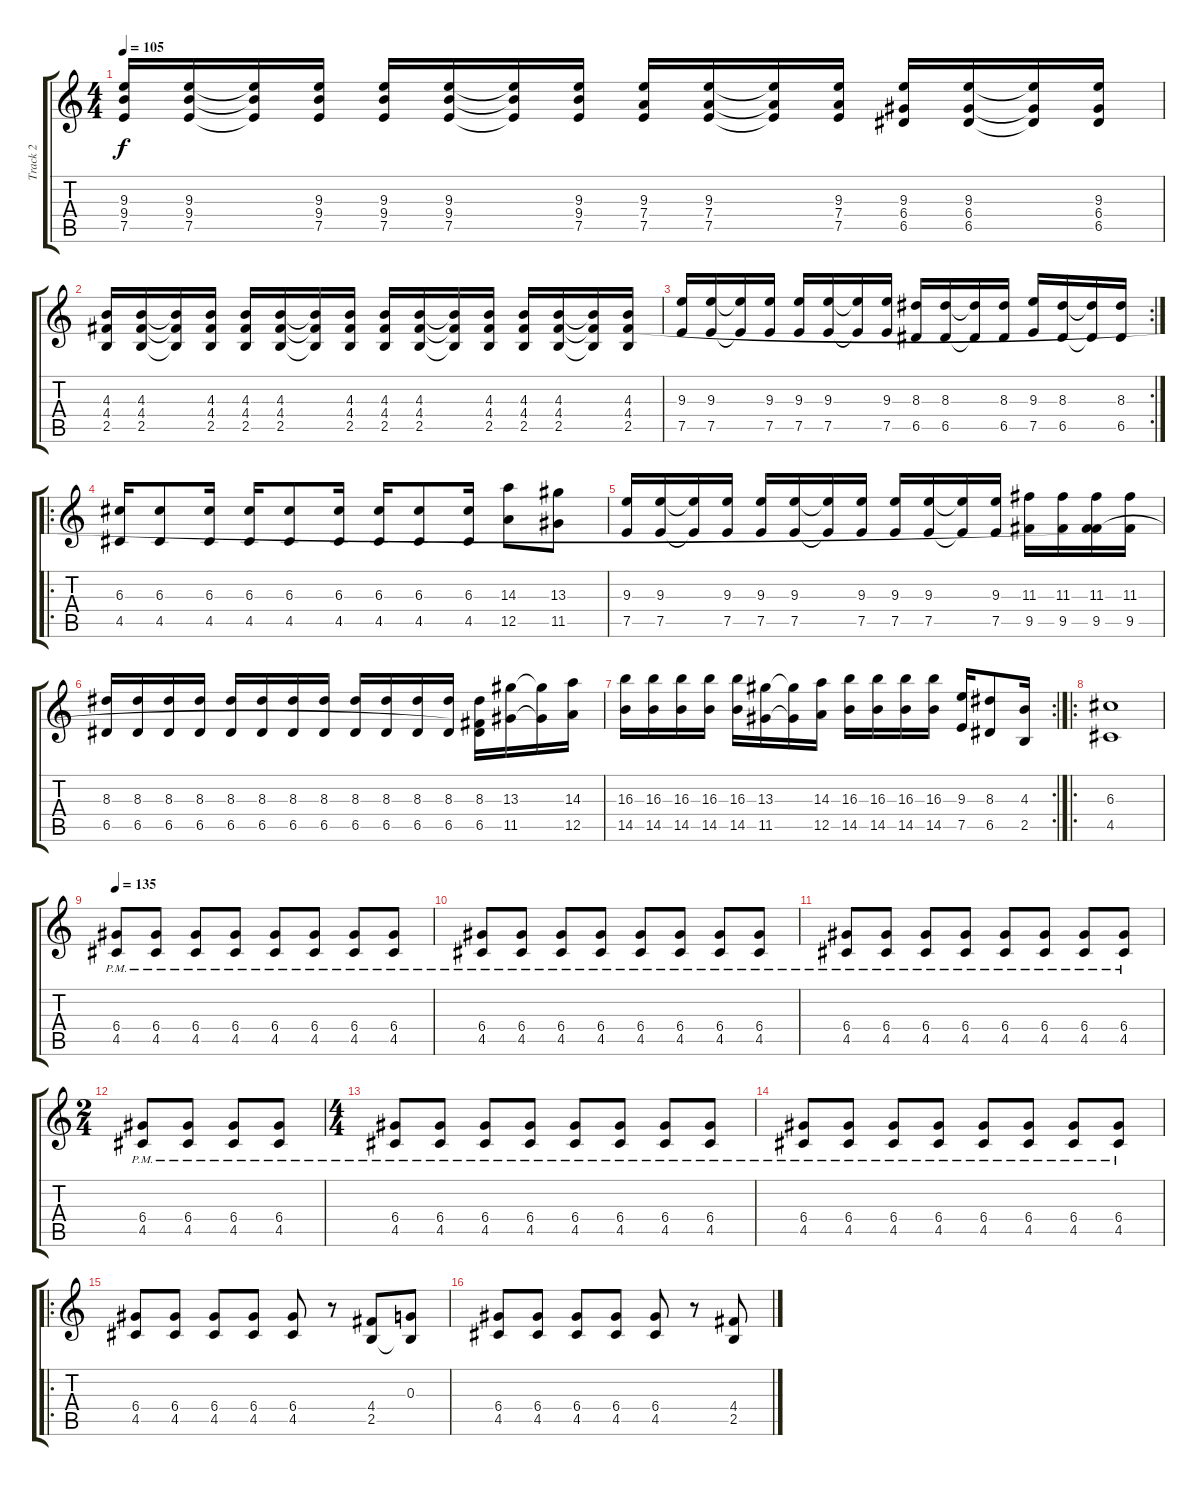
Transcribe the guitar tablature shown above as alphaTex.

\track ("Track 2" "Track 2") {instrument distortionguitar}
\staff {score tabs}
\tuning (E4 B3 G3 D3 A2 E2) {hide}
\ts (4 4)
\tempo 105
\clef g2
\ks c
(9.3 9.4 7.5).16{dy f} (9.3 9.4 7.5).16 (9.3{t} 9.4{t} 7.5{t}).16 (9.3 9.4 7.5).16 (9.3 9.4 7.5).16 (9.3 9.4 7.5).16 (9.3{t} 9.4{t} 7.5{t}).16 (9.3 9.4 7.5).16 (9.3 7.4 7.5).16 (9.3 7.4 7.5).16 (9.3{t} 7.4{t} 7.5{t}).16 (9.3 7.4 7.5).16 (9.3 6.4 6.5).16 (9.3 6.4 6.5).16 (9.3{t} 6.4{t} 6.5{t}).16 (9.3 6.4 6.5).16 |
(4.3 4.4 2.5).16 (4.3 4.4 2.5).16 (4.3{t} 4.4{t} 2.5{t}).16 (4.3 4.4 2.5).16 (4.3 4.4 2.5).16 (4.3 4.4 2.5).16 (4.3{t} 4.4{t} 2.5{t}).16 (4.3 4.4 2.5).16 (4.3 4.4 2.5).16 (4.3 4.4 2.5).16 (4.3{t} 4.4{t} 2.5{t}).16 (4.3 4.4 2.5).16 (4.3 4.4 2.5).16 (4.3 4.4 2.5).16 (4.3{t} 4.4{t} 2.5{t}).16 (4.3 4.4 2.5).16 |
\rc 2
(9.3 7.5).16 (9.3 7.5).16 (9.3{t} 7.5{t}).16 (9.3 7.5).16 (9.3 7.5).16 (9.3 7.5).16 (9.3{t} 7.5{t}).16 (9.3 7.5).16 (8.3 6.5).16 (8.3 6.5).16 (8.3{t} 6.5{t}).16 (8.3 6.5).16 (9.3 7.5).16 (8.3 6.5).16 (8.3{t} 6.5{t}).16 (8.3 6.5).16 |
\ro
(6.3 4.5).16 (6.3 4.5).8 (6.3 4.5).16 (6.3 4.5).16 (6.3 4.5).8 (6.3 4.5).16 (6.3 4.5).16 (6.3 4.5).8 (6.3 4.5).16 (14.3 12.5).8 (13.3 11.5).8 |
(9.3 7.5).16 (9.3 7.5).16 (9.3{t} 7.5{t}).16 (9.3 7.5).16 (9.3 7.5).16 (9.3 7.5).16 (9.3{t} 7.5{t}).16 (9.3 7.5).16 (9.3 7.5).16 (9.3 7.5).16 (9.3{t} 7.5{t}).16 (9.3 7.5).16 (11.3 9.5).16 (11.3 9.5).16 (11.3 4.4{t} 9.5).16 (11.3 9.5).16 |
(8.3 6.5).16 (8.3 6.5).16 (8.3 6.5).16 (8.3 6.5).16 (8.3 6.5).16 (8.3 6.5).16 (8.3 6.5).16 (8.3 6.5).16 (8.3 6.5).16 (8.3 6.5).16 (8.3 6.5).16 (8.3 6.5).16 (8.3 4.4{t} 6.5).16 (13.3 11.5).16 (13.3{t} 11.5{t}).16 (14.3 12.5).16 |
\rc 2
(16.3 14.5).16 (16.3 14.5).16 (16.3 14.5).16 (16.3 14.5).16 (16.3 14.5).16 (13.3 11.5).16 (13.3{t} 11.5{t}).16 (14.3 12.5).16 (16.3 14.5).16 (16.3 14.5).16 (16.3 14.5).16 (16.3 14.5).16 (9.3 7.5).16 (8.3 6.5).8 (4.3 2.5).16 |
\ro
(6.3 4.5).1 |
\tempo 135
(6.4{pm} 4.5{pm}).8 (6.4{pm} 4.5{pm}).8 (6.4{pm} 4.5{pm}).8 (6.4{pm} 4.5{pm}).8 (6.4{pm} 4.5{pm}).8 (6.4{pm} 4.5{pm}).8 (6.4{pm} 4.5{pm}).8 (6.4{pm} 4.5{pm}).8 |
(6.4{pm} 4.5{pm}).8 (6.4{pm} 4.5{pm}).8 (6.4{pm} 4.5{pm}).8 (6.4{pm} 4.5{pm}).8 (6.4{pm} 4.5{pm}).8 (6.4{pm} 4.5{pm}).8 (6.4{pm} 4.5{pm}).8 (6.4{pm} 4.5{pm}).8 |
(6.4{pm} 4.5{pm}).8 (6.4{pm} 4.5{pm}).8 (6.4{pm} 4.5{pm}).8 (6.4{pm} 4.5{pm}).8 (6.4{pm} 4.5{pm}).8 (6.4{pm} 4.5{pm}).8 (6.4{pm} 4.5{pm}).8 (6.4{pm} 4.5{pm}).8 |
\ts (2 4)
(6.4{pm} 4.5{pm}).8 (6.4{pm} 4.5{pm}).8 (6.4{pm} 4.5{pm}).8 (6.4{pm} 4.5{pm}).8 |
\ts (4 4)
(6.4{pm} 4.5{pm}).8 (6.4{pm} 4.5{pm}).8 (6.4{pm} 4.5{pm}).8 (6.4{pm} 4.5{pm}).8 (6.4{pm} 4.5{pm}).8 (6.4{pm} 4.5{pm}).8 (6.4{pm} 4.5{pm}).8 (6.4{pm} 4.5{pm}).8 |
(6.4{pm} 4.5{pm}).8 (6.4{pm} 4.5{pm}).8 (6.4{pm} 4.5{pm}).8 (6.4{pm} 4.5{pm}).8 (6.4{pm} 4.5{pm}).8 (6.4{pm} 4.5{pm}).8 (6.4{pm} 4.5{pm}).8 (6.4{pm} 4.5{pm}).8 |
\ro
(6.4 4.5).8 (6.4 4.5).8 (6.4 4.5).8 (6.4 4.5).8 (6.4 4.5).8 r.8 (4.4 2.5).8 (0.3 2.5{t}).8 |
(6.4 4.5).8 (6.4 4.5).8 (6.4 4.5).8 (6.4 4.5).8 (6.4 4.5).8 r.8 (4.4 2.5).8
